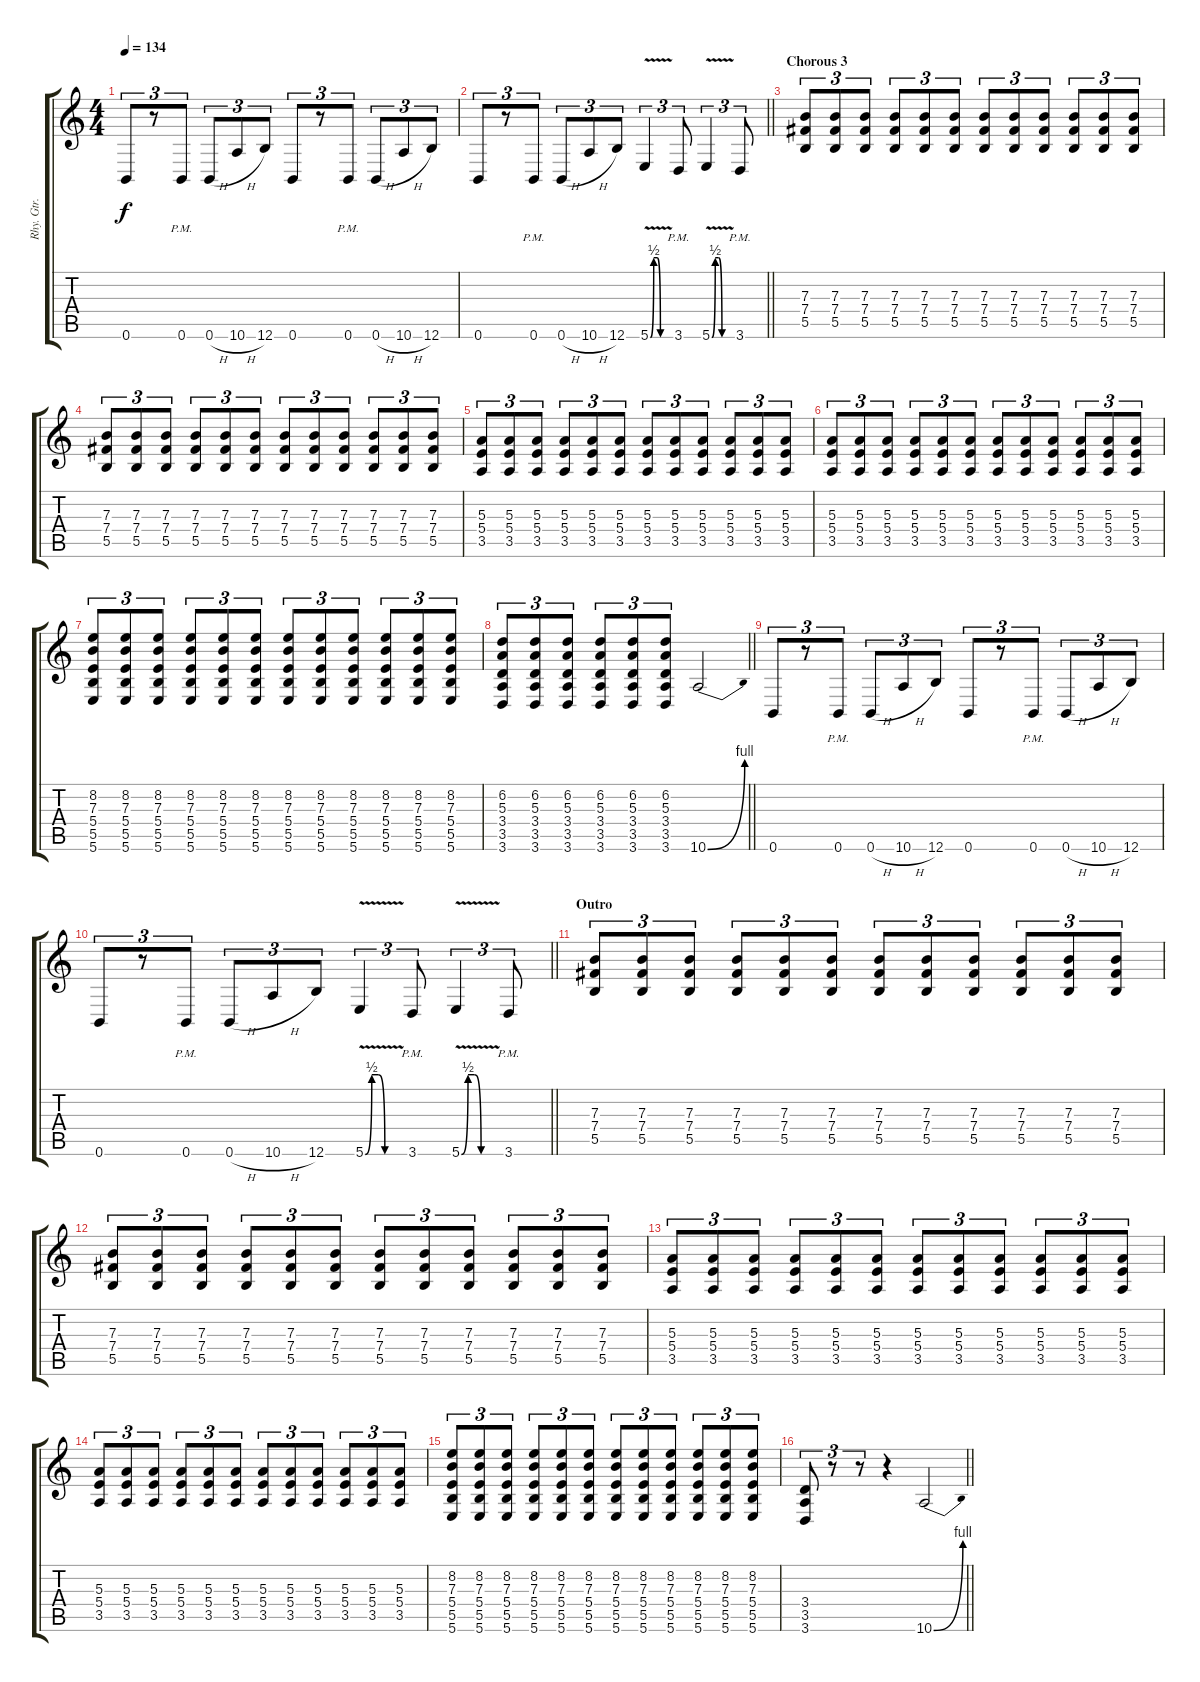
\track ("Rhy. Gtr. 1" "Rhy. Gtr. ") {instrument distortionguitar}
\staff {score tabs}
\tuning (Db4 Ab3 E3 B2 Gb2 B1) {hide}
\ts (4 4)
\tempo 134
\clef g2
\ks c
0.6.8{tu (3 2) dy f} r.8{tu (3 2)} 0.6{pm}.8{tu (3 2)} 0.6{h}.8{tu (3 2)} 10.6{h}.8{tu (3 2)} 12.6.8{tu (3 2)} 0.6.8{tu (3 2)} r.8{tu (3 2)} 0.6{pm}.8{tu (3 2)} 0.6{h}.8{tu (3 2)} 10.6{h}.8{tu (3 2)} 12.6.8{tu (3 2)} |
\barLineRight lightlight
0.6.8{tu (3 2)} r.8{tu (3 2)} 0.6{pm}.8{tu (3 2)} 0.6{h}.8{tu (3 2)} 10.6{h}.8{tu (3 2)} 12.6.8{tu (3 2)} 5.6{be (custom 0 0 10 2 20 2 30 0 60 0) v}.4{tu (3 2)} 3.6{pm}.8{tu (3 2)} 5.6{be (custom 0 0 10 2 20 2 30 0 60 0) v}.4{tu (3 2)} 3.6{pm}.8{tu (3 2)} |
\section ("" "Chorous 3")
(7.3 7.4 5.5).8{tu (3 2)} (7.3 7.4 5.5).8{tu (3 2)} (7.3 7.4 5.5).8{tu (3 2)} (7.3 7.4 5.5).8{tu (3 2)} (7.3 7.4 5.5).8{tu (3 2)} (7.3 7.4 5.5).8{tu (3 2)} (7.3 7.4 5.5).8{tu (3 2)} (7.3 7.4 5.5).8{tu (3 2)} (7.3 7.4 5.5).8{tu (3 2)} (7.3 7.4 5.5).8{tu (3 2)} (7.3 7.4 5.5).8{tu (3 2)} (7.3 7.4 5.5).8{tu (3 2)} |
(7.3 7.4 5.5).8{tu (3 2)} (7.3 7.4 5.5).8{tu (3 2)} (7.3 7.4 5.5).8{tu (3 2)} (7.3 7.4 5.5).8{tu (3 2)} (7.3 7.4 5.5).8{tu (3 2)} (7.3 7.4 5.5).8{tu (3 2)} (7.3 7.4 5.5).8{tu (3 2)} (7.3 7.4 5.5).8{tu (3 2)} (7.3 7.4 5.5).8{tu (3 2)} (7.3 7.4 5.5).8{tu (3 2)} (7.3 7.4 5.5).8{tu (3 2)} (7.3 7.4 5.5).8{tu (3 2)} |
(5.3 5.4 3.5).8{tu (3 2)} (5.3 5.4 3.5).8{tu (3 2)} (5.3 5.4 3.5).8{tu (3 2)} (5.3 5.4 3.5).8{tu (3 2)} (5.3 5.4 3.5).8{tu (3 2)} (5.3 5.4 3.5).8{tu (3 2)} (5.3 5.4 3.5).8{tu (3 2)} (5.3 5.4 3.5).8{tu (3 2)} (5.3 5.4 3.5).8{tu (3 2)} (5.3 5.4 3.5).8{tu (3 2)} (5.3 5.4 3.5).8{tu (3 2)} (5.3 5.4 3.5).8{tu (3 2)} |
(5.3 5.4 3.5).8{tu (3 2)} (5.3 5.4 3.5).8{tu (3 2)} (5.3 5.4 3.5).8{tu (3 2)} (5.3 5.4 3.5).8{tu (3 2)} (5.3 5.4 3.5).8{tu (3 2)} (5.3 5.4 3.5).8{tu (3 2)} (5.3 5.4 3.5).8{tu (3 2)} (5.3 5.4 3.5).8{tu (3 2)} (5.3 5.4 3.5).8{tu (3 2)} (5.3 5.4 3.5).8{tu (3 2)} (5.3 5.4 3.5).8{tu (3 2)} (5.3 5.4 3.5).8{tu (3 2)} |
(8.2 7.3 5.4 5.5 5.6).8{tu (3 2)} (8.2 7.3 5.4 5.5 5.6).8{tu (3 2)} (8.2 7.3 5.4 5.5 5.6).8{tu (3 2)} (8.2 7.3 5.4 5.5 5.6).8{tu (3 2)} (8.2 7.3 5.4 5.5 5.6).8{tu (3 2)} (8.2 7.3 5.4 5.5 5.6).8{tu (3 2)} (8.2 7.3 5.4 5.5 5.6).8{tu (3 2)} (8.2 7.3 5.4 5.5 5.6).8{tu (3 2)} (8.2 7.3 5.4 5.5 5.6).8{tu (3 2)} (8.2 7.3 5.4 5.5 5.6).8{tu (3 2)} (8.2 7.3 5.4 5.5 5.6).8{tu (3 2)} (8.2 7.3 5.4 5.5 5.6).8{tu (3 2)} |
\barLineRight lightlight
(6.2 5.3 3.4 3.5 3.6).8{tu (3 2)} (6.2 5.3 3.4 3.5 3.6).8{tu (3 2)} (6.2 5.3 3.4 3.5 3.6).8{tu (3 2)} (6.2 5.3 3.4 3.5 3.6).8{tu (3 2)} (6.2 5.3 3.4 3.5 3.6).8{tu (3 2)} (6.2 5.3 3.4 3.5 3.6).8{tu (3 2)} 10.6{be (bend 0 0 60 4)}.2 |
\section ("" "")
0.6.8{tu (3 2)} r.8{tu (3 2)} 0.6{pm}.8{tu (3 2)} 0.6{h}.8{tu (3 2)} 10.6{h}.8{tu (3 2)} 12.6.8{tu (3 2)} 0.6.8{tu (3 2)} r.8{tu (3 2)} 0.6{pm}.8{tu (3 2)} 0.6{h}.8{tu (3 2)} 10.6{h}.8{tu (3 2)} 12.6.8{tu (3 2)} |
\barLineRight lightlight
0.6.8{tu (3 2)} r.8{tu (3 2)} 0.6{pm}.8{tu (3 2)} 0.6{h}.8{tu (3 2)} 10.6{h}.8{tu (3 2)} 12.6.8{tu (3 2)} 5.6{be (custom 0 0 10 2 20 2 30 0 60 0) v}.4{tu (3 2)} 3.6{pm}.8{tu (3 2)} 5.6{be (custom 0 0 10 2 20 2 30 0 60 0) v}.4{tu (3 2)} 3.6{pm}.8{tu (3 2)} |
\section ("" "Outro")
(7.3 7.4 5.5).8{tu (3 2)} (7.3 7.4 5.5).8{tu (3 2)} (7.3 7.4 5.5).8{tu (3 2)} (7.3 7.4 5.5).8{tu (3 2)} (7.3 7.4 5.5).8{tu (3 2)} (7.3 7.4 5.5).8{tu (3 2)} (7.3 7.4 5.5).8{tu (3 2)} (7.3 7.4 5.5).8{tu (3 2)} (7.3 7.4 5.5).8{tu (3 2)} (7.3 7.4 5.5).8{tu (3 2)} (7.3 7.4 5.5).8{tu (3 2)} (7.3 7.4 5.5).8{tu (3 2)} |
(7.3 7.4 5.5).8{tu (3 2)} (7.3 7.4 5.5).8{tu (3 2)} (7.3 7.4 5.5).8{tu (3 2)} (7.3 7.4 5.5).8{tu (3 2)} (7.3 7.4 5.5).8{tu (3 2)} (7.3 7.4 5.5).8{tu (3 2)} (7.3 7.4 5.5).8{tu (3 2)} (7.3 7.4 5.5).8{tu (3 2)} (7.3 7.4 5.5).8{tu (3 2)} (7.3 7.4 5.5).8{tu (3 2)} (7.3 7.4 5.5).8{tu (3 2)} (7.3 7.4 5.5).8{tu (3 2)} |
(5.3 5.4 3.5).8{tu (3 2)} (5.3 5.4 3.5).8{tu (3 2)} (5.3 5.4 3.5).8{tu (3 2)} (5.3 5.4 3.5).8{tu (3 2)} (5.3 5.4 3.5).8{tu (3 2)} (5.3 5.4 3.5).8{tu (3 2)} (5.3 5.4 3.5).8{tu (3 2)} (5.3 5.4 3.5).8{tu (3 2)} (5.3 5.4 3.5).8{tu (3 2)} (5.3 5.4 3.5).8{tu (3 2)} (5.3 5.4 3.5).8{tu (3 2)} (5.3 5.4 3.5).8{tu (3 2)} |
(5.3 5.4 3.5).8{tu (3 2)} (5.3 5.4 3.5).8{tu (3 2)} (5.3 5.4 3.5).8{tu (3 2)} (5.3 5.4 3.5).8{tu (3 2)} (5.3 5.4 3.5).8{tu (3 2)} (5.3 5.4 3.5).8{tu (3 2)} (5.3 5.4 3.5).8{tu (3 2)} (5.3 5.4 3.5).8{tu (3 2)} (5.3 5.4 3.5).8{tu (3 2)} (5.3 5.4 3.5).8{tu (3 2)} (5.3 5.4 3.5).8{tu (3 2)} (5.3 5.4 3.5).8{tu (3 2)} |
(8.2 7.3 5.4 5.5 5.6).8{tu (3 2)} (8.2 7.3 5.4 5.5 5.6).8{tu (3 2)} (8.2 7.3 5.4 5.5 5.6).8{tu (3 2)} (8.2 7.3 5.4 5.5 5.6).8{tu (3 2)} (8.2 7.3 5.4 5.5 5.6).8{tu (3 2)} (8.2 7.3 5.4 5.5 5.6).8{tu (3 2)} (8.2 7.3 5.4 5.5 5.6).8{tu (3 2)} (8.2 7.3 5.4 5.5 5.6).8{tu (3 2)} (8.2 7.3 5.4 5.5 5.6).8{tu (3 2)} (8.2 7.3 5.4 5.5 5.6).8{tu (3 2)} (8.2 7.3 5.4 5.5 5.6).8{tu (3 2)} (8.2 7.3 5.4 5.5 5.6).8{tu (3 2)} |
\barLineRight lightlight
(3.4 3.5 3.6).8{tu (3 2)} r.8{tu (3 2)} r.8{tu (3 2)} r.4 10.6{be (bend 0 0 60 4)}.2
